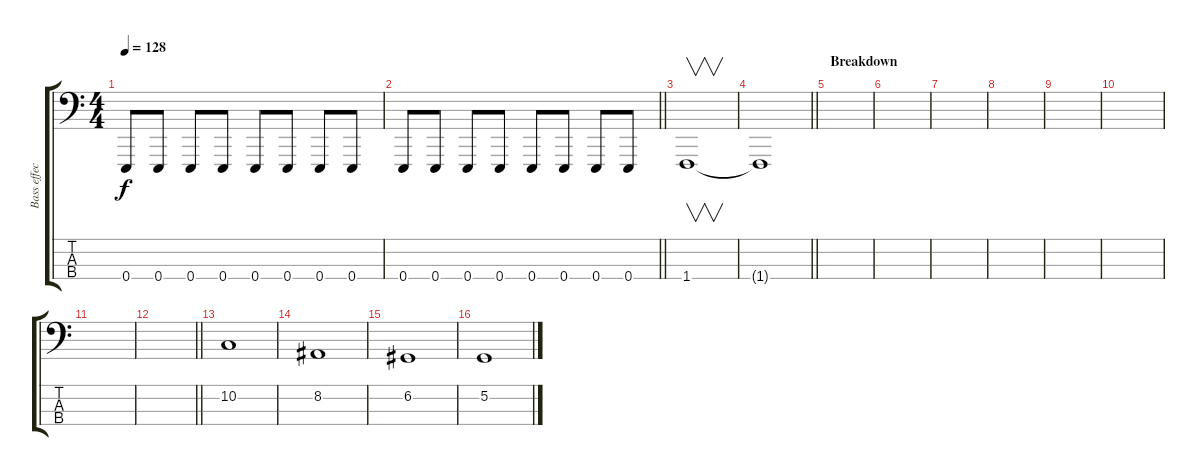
\track ("Bass effects" "Bass effec") {instrument lead2sawtooth}
\staff {score tabs}
\tuning (G2 D2 A1 E1) {hide}
\ts (4 4)
\tempo 128
\clef f4
\ks c
0.4.8{dy f} 0.4.8 0.4.8 0.4.8 0.4.8 0.4.8 0.4.8 0.4.8 |
\barLineRight lightlight
0.4.8 0.4.8 0.4.8 0.4.8 0.4.8 0.4.8 0.4.8 0.4.8 |
1.4.1{v} |
\barLineRight lightlight
1.4{t}.1 |
\section ("" "Breakdown")
|
|
|
|
|
|
|
\barLineRight lightlight
|
10.2.1 |
8.2.1 |
6.2.1 |
5.2.1
